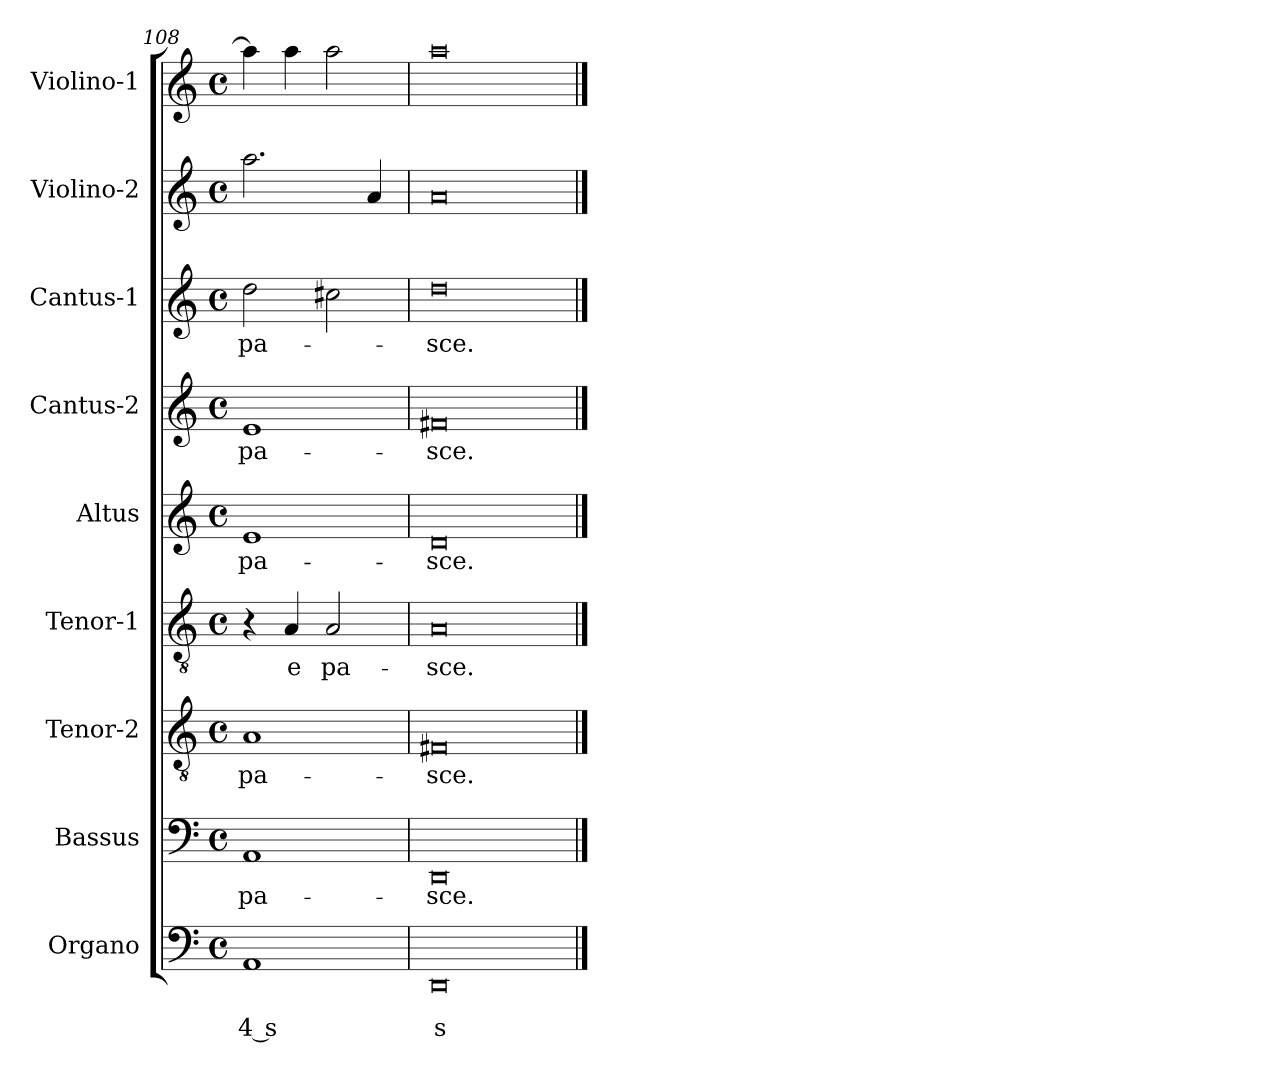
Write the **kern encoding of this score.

**kern	**text	**text	**kern	**text	**kern	**text	**kern	**text	**kern	**text	**kern	**text	**kern	**text	**kern	**kern
*part9	*part9	*part9	*part8	*part8	*part7	*part7	*part6	*part6	*part5	*part5	*part4	*part4	*part3	*part3	*part2	*part1
*staff9	*staff9	*staff9	*staff8	*staff8	*staff7	*staff7	*staff6	*staff6	*staff5	*staff5	*staff4	*staff4	*staff3	*staff3	*staff2	*staff1
*I"Organo	*	*	*I"Bassus	*	*I"Tenor-2	*	*I"Tenor-1	*	*I"Altus	*	*I"Cantus-2	*	*I"Cantus-1	*	*I"Violino-2	*I"Violino-1
*I'Og	*	*	*I'B	*	*I'T2	*	*I'T1	*	*I'A	*	*I'C2	*	*I'C1	*	*I'V2	*I'V1
*clefF4	*	*	*clefF4	*	*clefGv2	*	*clefGv2	*	*clefG2	*	*clefG2	*	*clefG2	*	*clefG2	*clefG2
*k[]	*	*	*k[]	*	*k[]	*	*k[]	*	*k[]	*	*k[]	*	*k[]	*	*k[]	*k[]
*C:	*	*	*C:	*	*C:	*	*C:	*	*C:	*	*C:	*	*C:	*	*C:	*C:
*M4/4	*	*	*M4/4	*	*M4/4	*	*M4/4	*	*M4/4	*	*M4/4	*	*M4/4	*	*M4/4	*M4/4
*met(c)	*	*	*met(c)	*	*met(c)	*	*met(c)	*	*met(c)	*	*met(c)	*	*met(c)	*	*met(c)	*met(c)
=108	=108	=108	=108	=108	=108	=108	=108	=108	=108	=108	=108	=108	=108	=108	=108	=108
!	!	!LO:LY:b	!	!	!	!	!	!	!	!	!	!	!	!	!	!
!	!	!	!	!LO:LY:b	!	!	!	!	!	!	!	!	!	!	!	!
!	!	!	!	!	!	!LO:LY:b	!	!	!	!	!	!	!	!	!	!
!	!	!	!	!	!	!	!	!	!	!LO:LY:b	!	!	!	!	!	!
!	!	!	!	!	!	!	!	!	!	!	!	!LO:LY:b	!	!	!	!
!	!	!	!	!	!	!	!	!	!	!	!	!	!	!LO:LY:b	!	!
1AA	.	4 s	1AA	-pa-	1A	-pa-	4r	.	1e	pa-	1e	-pa-	2dd\	-pa-	2.aa\	4aa\]
!	!	!	!	!	!	!	!	!LO:LY:b	!	!	!	!	!	!	!	!
.	.	.	.	.	.	.	4A/	e	.	.	.	.	.	.	.	4aa\
!	!	!	!	!	!	!	!	!LO:LY:b	!	!	!	!	!	!	!	!
.	.	.	.	.	.	.	2A/	pa-	.	.	.	.	2cc#X\	.	.	2aa\
.	.	.	.	.	.	.	.	.	.	.	.	.	.	.	4a/	.
=109	=109	=109	=109	=109	=109	=109	=109	=109	=109	=109	=109	=109	=109	=109	=109	=109
!	!	!LO:LY:b	!	!	!	!	!	!	!	!	!	!	!	!	!	!
!	!	!	!	!LO:LY:b	!	!	!	!	!	!	!	!	!	!	!	!
!	!	!	!	!	!	!LO:LY:b	!	!	!	!	!	!	!	!	!	!
!	!	!	!	!	!	!	!	!LO:LY:b	!	!	!	!	!	!	!	!
!	!	!	!	!	!	!	!	!	!	!LO:LY:b	!	!	!	!	!	!
!	!	!	!	!	!	!	!	!	!	!	!	!LO:LY:b	!	!	!	!
!	!	!	!	!	!	!	!	!	!	!	!	!	!	!LO:LY:b	!	!
0DD	.	s	0DD	-sce.	0F#X	-sce.	0A	-sce.	0d	-sce.	0f#X	-sce.	0dd	-sce.	0a	0aa
==	==	==	==	==	==	==	==	==	==	==	==	==	==	==	==	==
*-	*-	*-	*-	*-	*-	*-	*-	*-	*-	*-	*-	*-	*-	*-	*-	*-
